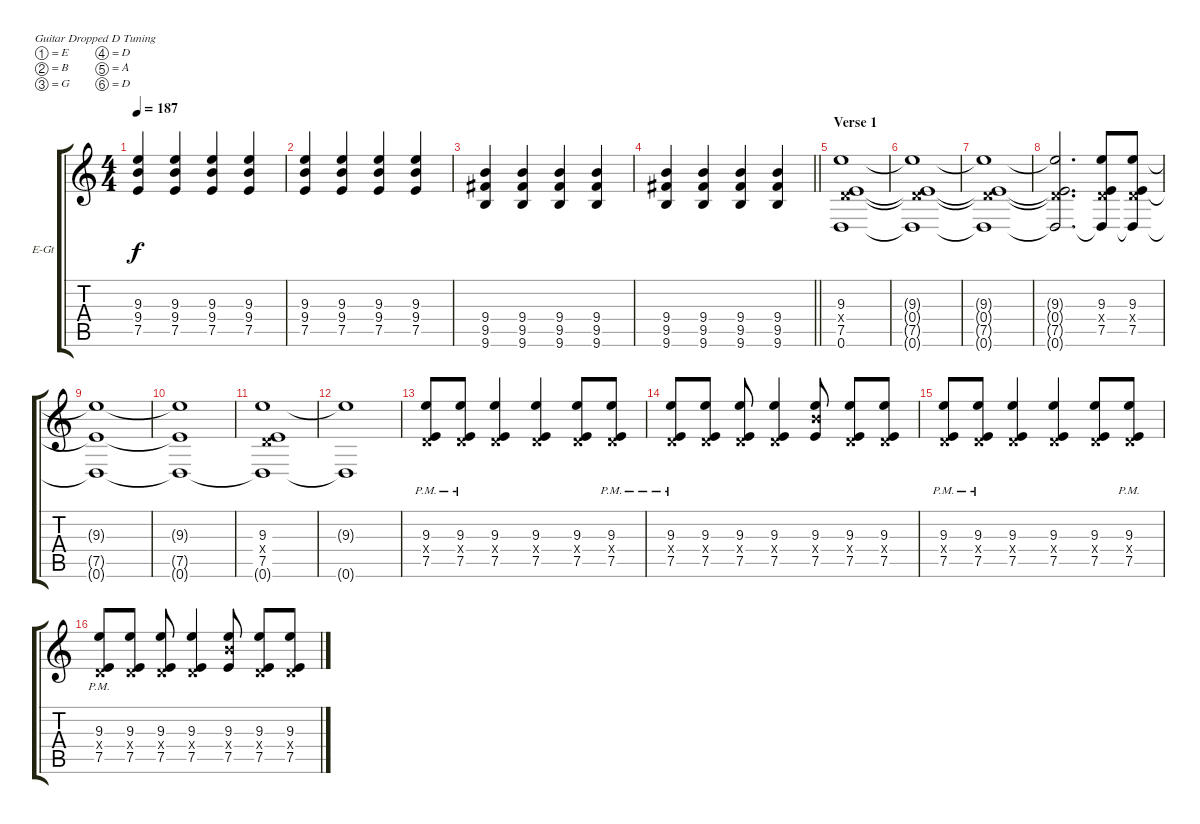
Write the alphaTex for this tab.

\bracketExtendMode groupsimilarinstruments
\firstSystemTrackNameOrientation horizontal
\otherSystemsTrackNameOrientation horizontal
\track ("Alex Gaskarth" "E-Gt") {instrument distortionguitar}
\staff {score tabs}
\tuning (E4 B3 G3 D3 A2 D2)
\ts (4 4)
\tempo 187
\clef g2
\ks c
(9.3 9.4 7.5).4{dy f} (9.3 9.4 7.5).4 (9.3 9.4 7.5).4 (9.3 9.4 7.5).4 |
(9.3 9.4 7.5).4 (9.3 9.4 7.5).4 (9.3 9.4 7.5).4 (9.3 9.4 7.5).4 |
(9.4 9.5 9.6).4 (9.4 9.5 9.6).4 (9.4 9.5 9.6).4 (9.4 9.5 9.6).4 |
\barLineRight lightlight
(9.4 9.5 9.6).4 (9.4 9.5 9.6).4 (9.4 9.5 9.6).4 (9.4 9.5 9.6).4 |
\section ("" "Verse 1")
(9.3 0.4{x} 7.5 0.6).1 |
(9.3{t} 7.5{t} 0.4{x t} 0.6{t}).1 |
(9.3{t} 7.5{t} 0.4{x t} 0.6{t}).1 |
(9.3{t} 0.4{x t} 7.5{t} 0.6{t}).2{d} (9.3 0.4{x} 7.5 0.6{t}).8 (9.3 0.4{x} 7.5 0.6{t}).8 |
(9.3{t} 7.5{t} 0.6{t}).1 |
(9.3{t} 7.5{t} 0.6{t}).1 |
(9.3 0.4{x} 7.5 0.6{t}).1 |
(9.3{t} 0.6{t}).1 |
(9.3{pm} 0.4{x} 7.5{pm}).8 (9.3{pm} 0.4{x} 7.5{pm}).8 (9.3 0.4{x} 7.5).4 (9.3 0.4{x} 7.5).4 (9.3 0.4{x} 7.5).8 (9.3{pm} 0.4{x} 7.5{pm}).8 |
(9.3{pm} 0.4{x} 7.5{pm}).8 (9.3 0.4{x} 7.5).8 (9.3 0.4{x} 7.5).8 (9.3 0.4{x} 7.5).4 (9.3 9.4{x} 7.5).8 (9.3 0.4{x} 7.5).8 (9.3 0.4{x} 7.5).8 |
(9.3{pm} 0.4{x} 7.5{pm}).8 (9.3{pm} 0.4{x} 7.5{pm}).8 (9.3 0.4{x} 7.5).4 (9.3 0.4{x} 7.5).4 (9.3 0.4{x} 7.5).8 (9.3{pm} 0.4{x} 7.5{pm}).8 |
(9.3{pm} 0.4{x} 7.5{pm}).8 (9.3 0.4{x} 7.5).8 (9.3 0.4{x} 7.5).8 (9.3 0.4{x} 7.5).4 (9.3 9.4{x} 7.5).8 (9.3 0.4{x} 7.5).8 (9.3 0.4{x} 7.5).8
